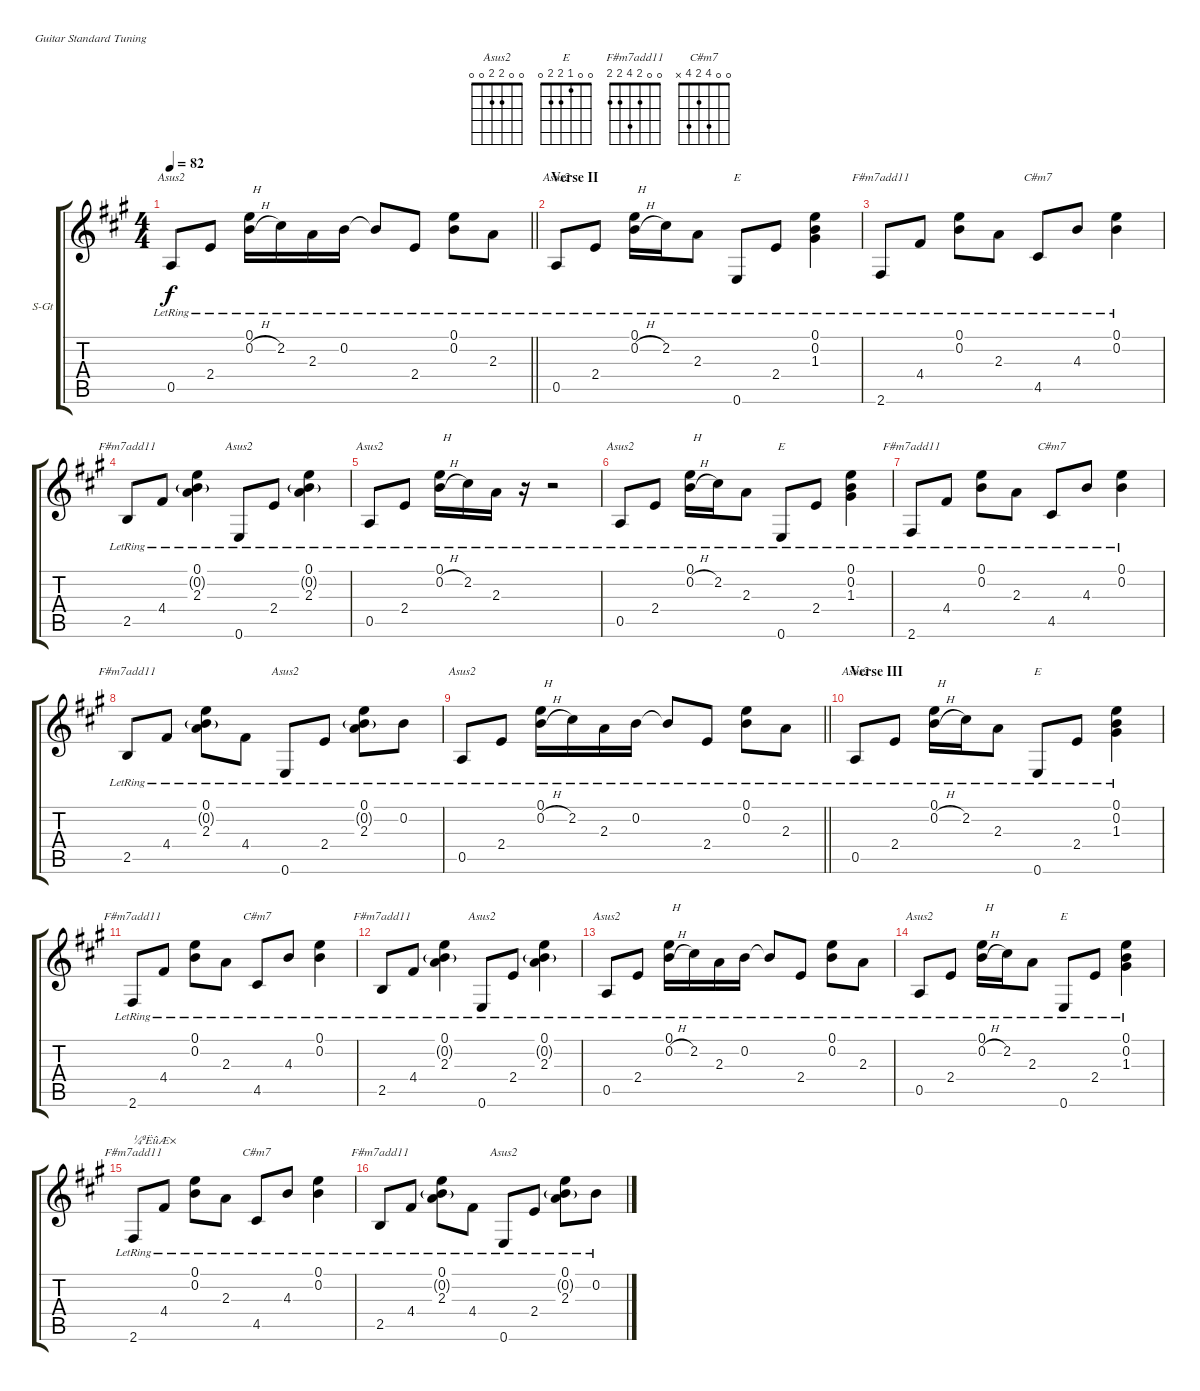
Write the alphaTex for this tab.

\bracketExtendMode groupsimilarinstruments
\firstSystemTrackNameOrientation horizontal
\otherSystemsTrackNameOrientation horizontal
\track ("Jacky" "S-Gt") {instrument acousticguitarsteel}
\staff {score tabs}
\tuning (E4 B3 G3 D3 A2 E2)
\chord ("Asus2" 0 0 2 2 0 0)
\chord ("E" 0 0 1 2 2 0)
\chord ("F#m7add11" 0 0 2 4 2 2)
\chord ("C#m7" 0 0 4 2 4 x)
\ts (4 4)
\tempo 82
\clef g2
\barLineRight lightlight
\ks a
0.5{lr}.8{ch "Asus2" dy f} 2.4{lr}.8 (0.1{lr} 0.2{h lr}).16{txt " H"} 2.2{lr}.16 2.3{lr}.16 0.2{lr}.16 0.2{lr t}.8 2.4{lr}.8 (0.1{lr} 0.2{lr}).8 2.3{lr}.8 |
\section ("" "Verse II")
0.5{lr}.8{ch "Asus2"} 2.4{lr}.8 (0.1{lr} 0.2{h lr}).16{txt " H"} 2.2{lr}.16 2.3{lr}.8 0.6{lr}.8{ch "E"} 2.4{lr}.8 (0.1{lr} 0.2{lr} 1.3{lr}).4 |
2.6{lr}.8{ch "F#m7add11"} 4.4{lr}.8 (0.1{lr} 0.2{lr}).8 2.3{lr}.8 4.5{lr}.8{ch "C#m7"} 4.3{lr}.8 (0.1{lr} 0.2{lr}).4 |
2.5{lr}.8{ch "F#m7add11"} 4.4{lr}.8 (0.1{lr} 0.2{g lr} 2.3{lr}).4 0.6{lr}.8{ch "Asus2"} 2.4{lr}.8 (0.1{lr} 0.2{g lr} 2.3{lr}).4 |
0.5{lr}.8{ch "Asus2"} 2.4{lr}.8 (0.1{lr} 0.2{h lr}).16{txt " H"} 2.2{lr}.16 2.3{lr}.16 r.16 r.2 |
0.5{lr}.8{ch "Asus2"} 2.4{lr}.8 (0.1{lr} 0.2{h lr}).16{txt " H"} 2.2{lr}.16 2.3{lr}.8 0.6{lr}.8{ch "E"} 2.4{lr}.8 (0.1{lr} 0.2{lr} 1.3{lr}).4 |
2.6{lr}.8{ch "F#m7add11"} 4.4{lr}.8 (0.1{lr} 0.2{lr}).8 2.3{lr}.8 4.5{lr}.8{ch "C#m7"} 4.3{lr}.8 (0.1{lr} 0.2{lr}).4 |
2.5{lr}.8{ch "F#m7add11"} 4.4{lr}.8 (0.1{lr} 0.2{g lr} 2.3{lr}).8 4.4{lr}.8 0.6{lr}.8{ch "Asus2"} 2.4{lr}.8 (0.1{lr} 0.2{g lr} 2.3{lr}).8 0.2{lr}.8 |
\barLineRight lightlight
0.5{lr}.8{ch "Asus2"} 2.4{lr}.8 (0.1{lr} 0.2{h lr}).16{txt " H"} 2.2{lr}.16 2.3{lr}.16 0.2{lr}.16 0.2{lr t}.8 2.4{lr}.8 (0.1{lr} 0.2{lr}).8 2.3{lr}.8 |
\section ("" "Verse III")
0.5{lr}.8{ch "Asus2"} 2.4{lr}.8 (0.1{lr} 0.2{h lr}).16{txt " H"} 2.2{lr}.16 2.3{lr}.8 0.6{lr}.8{ch "E"} 2.4{lr}.8 (0.1{lr} 0.2{lr} 1.3{lr}).4 |
2.6{lr}.8{ch "F#m7add11"} 4.4{lr}.8 (0.1{lr} 0.2{lr}).8 2.3{lr}.8 4.5{lr}.8{ch "C#m7"} 4.3{lr}.8 (0.1{lr} 0.2{lr}).4 |
2.5{lr}.8{ch "F#m7add11"} 4.4{lr}.8 (0.1{lr} 0.2{g lr} 2.3{lr}).4 0.6{lr}.8{ch "Asus2"} 2.4{lr}.8 (0.1{lr} 0.2{g lr} 2.3{lr}).4 |
0.5{lr}.8{ch "Asus2"} 2.4{lr}.8 (0.1{lr} 0.2{h lr}).16{txt " H"} 2.2{lr}.16 2.3{lr}.16 0.2{lr}.16 0.2{lr t}.8 2.4{lr}.8 (0.1{lr} 0.2{lr}).8 2.3{lr}.8 |
0.5{lr}.8{ch "Asus2"} 2.4{lr}.8 (0.1{lr} 0.2{h lr}).16{txt " H"} 2.2{lr}.16 2.3{lr}.8 0.6{lr}.8{ch "E"} 2.4{lr}.8 (0.1{lr} 0.2{lr} 1.3{lr}).4 |
2.6{lr}.8{ch "F#m7add11" txt "¼ªËûÆ×"} 4.4{lr}.8 (0.1{lr} 0.2{lr}).8 2.3{lr}.8 4.5{lr}.8{ch "C#m7"} 4.3{lr}.8 (0.1{lr} 0.2{lr}).4 |
2.5{lr}.8{ch "F#m7add11"} 4.4{lr}.8 (0.1{lr} 0.2{g lr} 2.3{lr}).8 4.4{lr}.8 0.6{lr}.8{ch "Asus2"} 2.4{lr}.8 (0.1{lr} 0.2{g lr} 2.3{lr}).8 0.2{lr}.8
